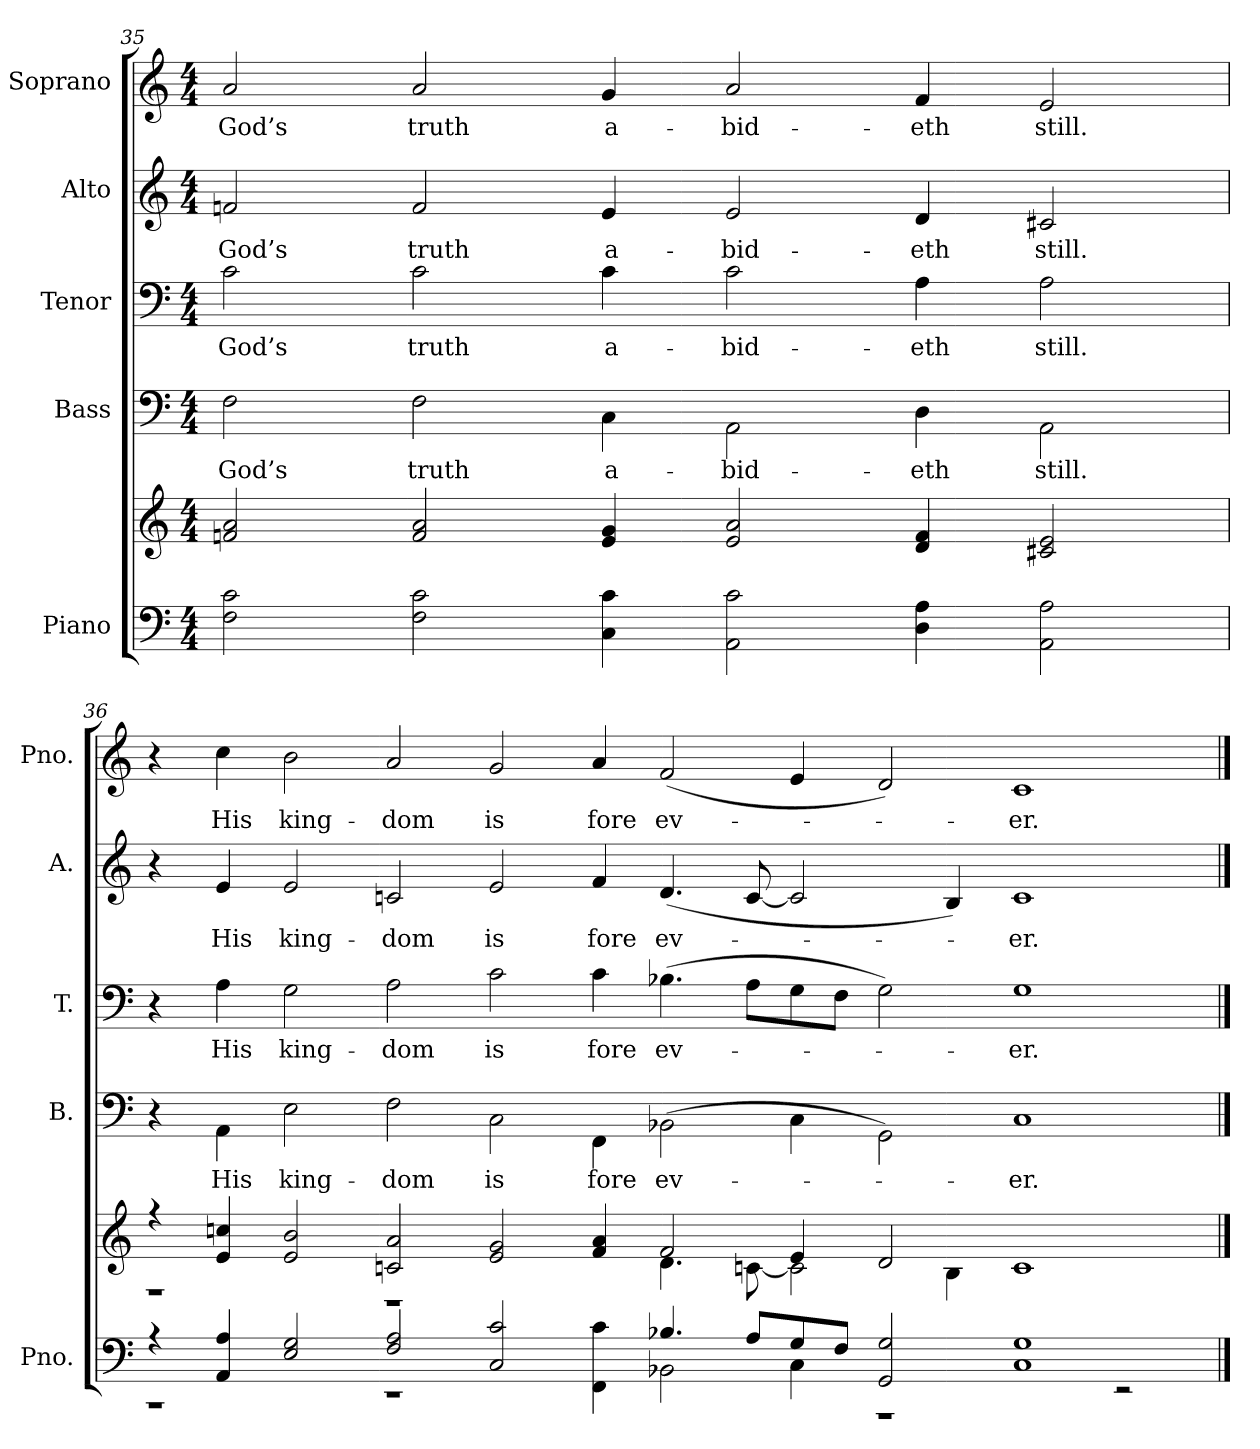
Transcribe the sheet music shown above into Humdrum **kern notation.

**kern	**kern	**kern	**text	**kern	**text	**kern	**text	**kern	**text
*part5	*part5	*part4	*part4	*part3	*part3	*part2	*part2	*part1	*part1
*staff6	*staff5	*staff4	*staff4	*staff3	*staff3	*staff2	*staff2	*staff1	*staff1
*I"Piano	*	*I"Bass	*	*I"Tenor	*	*I"Alto	*	*I"Soprano	*
*I'Pno.	*	*I'B.	*	*I'T.	*	*I'A.	*	*I'Pno.	*
*clefF4	*clefG2	*clefF4	*	*clefF4	*	*clefG2	*	*clefG2	*
*k[]	*k[]	*k[]	*	*k[]	*	*k[]	*	*k[]	*
*C:	*C:	*C:	*	*C:	*	*C:	*	*C:	*
*M4/4	*M4/4	*M4/4	*	*M4/4	*	*M4/4	*	*M4/4	*
=35	=35	=35	=35	=35	=35	=35	=35	=35	=35
!	!	!	!LO:LY:b:color=#000000	!	!	!	!	!	!
!	!	!	!	!	!LO:LY:b:color=#000000	!	!	!	!
!	!	!	!	!	!	!	!LO:LY:b:color=#000000	!	!
!	!	!	!	!	!	!	!	!	!LO:LY:b:color=#000000
2Fi\ 2ci	2fni/ 2ai	2Fi\	God’s	2ci\	God’s	2fni/	God’s	2ai/	God’s
!	!	!	!LO:LY:b:color=#000000	!	!	!	!	!	!
!	!	!	!	!	!LO:LY:b:color=#000000	!	!	!	!
!	!	!	!	!	!	!	!LO:LY:b:color=#000000	!	!
!	!	!	!	!	!	!	!	!	!LO:LY:b:color=#000000
2Fi\ 2ci	2fi/ 2ai	2Fi\	truth	2ci\	truth	2fi/	truth	2ai/	truth
!	!	!	!LO:LY:b:color=#000000	!	!	!	!	!	!
!	!	!	!	!	!LO:LY:b:color=#000000	!	!	!	!
!	!	!	!	!	!	!	!LO:LY:b:color=#000000	!	!
!	!	!	!	!	!	!	!	!	!LO:LY:b:color=#000000
4Ci\ 4ci	4ei/ 4gi	4Ci\	a-	4ci\	a-	4ei/	a-	4gi/	a-
!	!	!	!LO:LY:b:color=#000000	!	!	!	!	!	!
!	!	!	!	!	!LO:LY:b:color=#000000	!	!	!	!
!	!	!	!	!	!	!	!LO:LY:b:color=#000000	!	!
!	!	!	!	!	!	!	!	!	!LO:LY:b:color=#000000
2AAi\ 2ci	2ei/ 2ai	2AAi\	-bid-	2ci\	-bid-	2ei/	-bid-	2ai/	-bid-
!	!	!	!LO:LY:b:color=#000000	!	!	!	!	!	!
!	!	!	!	!	!LO:LY:b:color=#000000	!	!	!	!
!	!	!	!	!	!	!	!LO:LY:b:color=#000000	!	!
!	!	!	!	!	!	!	!	!	!LO:LY:b:color=#000000
4Di\ 4Ai	4di/ 4fi	4Di\	-eth	4Ai\	-eth	4di/	-eth	4fi/	-eth
!	!	!	!LO:LY:b:color=#000000	!	!	!	!	!	!
!	!	!	!	!	!LO:LY:b:color=#000000	!	!	!	!
!	!	!	!	!	!	!	!LO:LY:b:color=#000000	!	!
!	!	!	!	!	!	!	!	!	!LO:LY:b:color=#000000
2AAi\ 2Ai	2c#Xi/ 2ei	2AAi\	still.	2Ai\	still.	2c#Xi/	still.	2ei/	still.
!!LO:LB:g=z
=36	=36	=36	=36	=36	=36	=36	=36	=36	=36
*^	*^	*	*	*	*	*	*	*	*
4r	1r	4r	1r	4r	.	4r	.	4r	.	4r	.
!	!	!	!	!	!LO:LY:b:color=#000000	!	!	!	!	!	!
!	!	!	!	!	!	!	!LO:LY:b:color=#000000	!	!	!	!
!	!	!	!	!	!	!	!	!	!LO:LY:b:color=#000000	!	!
!	!	!	!	!	!	!	!	!	!	!	!LO:LY:b:color=#000000
4AAi/ 4Ai	.	4ei/ 4ccni	.	4AAi\	His	4Ai\	His	4ei/	His	4cci\	His
!	!	!	!	!	!LO:LY:b:color=#000000	!	!	!	!	!	!
!	!	!	!	!	!	!	!LO:LY:b:color=#000000	!	!	!	!
!	!	!	!	!	!	!	!	!	!LO:LY:b:color=#000000	!	!
!	!	!	!	!	!	!	!	!	!	!	!LO:LY:b:color=#000000
2Ei/ 2Gi	.	2ei/ 2bi	.	2Ei\	king-	2Gi\	king-	2ei/	king-	2bi\	king-
!	!	!	!	!	!LO:LY:b:color=#000000	!	!	!	!	!	!
!	!	!	!	!	!	!	!LO:LY:b:color=#000000	!	!	!	!
!	!	!	!	!	!	!	!	!	!LO:LY:b:color=#000000	!	!
!	!	!	!	!	!	!	!	!	!	!	!LO:LY:b:color=#000000
2Fi/ 2Ai	1r	2cni/ 2ai	1r	2Fi\	-dom	2Ai\	-dom	2cni/	-dom	2ai/	-dom
!	!	!	!	!	!LO:LY:b:color=#000000	!	!	!	!	!	!
!	!	!	!	!	!	!	!LO:LY:b:color=#000000	!	!	!	!
!	!	!	!	!	!	!	!	!	!LO:LY:b:color=#000000	!	!
!	!	!	!	!	!	!	!	!	!	!	!LO:LY:b:color=#000000
2Ci/ 2ci	.	2ei/ 2gi	.	2Ci\	is	2ci\	is	2ei/	is	2gi/	is
!	!	!	!	!	!LO:LY:b:color=#000000	!	!	!	!	!	!
!	!	!	!	!	!	!	!LO:LY:b:color=#000000	!	!	!	!
!	!	!	!	!	!	!	!	!	!LO:LY:b:color=#000000	!	!
!	!	!	!	!	!	!	!	!	!	!	!LO:LY:b:color=#000000
4FFi\ 4ci	4ryy	4fi/ 4ai	4ryy	4FFi\	fore	4ci\	fore	4fi/	fore	4ai/	fore
!	!	!	!	!	!LO:LY:b:color=#000000	!	!	!	!	!	!
!	!	!	!	!	!	!	!LO:LY:b:color=#000000	!	!	!	!
!	!	!	!	!	!	!	!	!	!LO:LY:b:color=#000000	!	!
!	!	!	!	!	!	!	!	!	!	!	!LO:LY:b:color=#000000
4.B-Xi/	2BB-Xi\	2fi/	4.di\	(2BB-Xi\	ev-	(4.B-Xi\	ev-	(4.di/	ev-	(2fi/	ev-
8Ai/L	.	.	[<8cni\	.	.	8Ai\L	.	[<8ci/	.	.	.
8Gi/	4Ci\	4ei/	2ci\]	4Ci\	.	8Gi\	.	2ci/]	.	4ei/	.
8Fi/J	.	.	.	.	.	8Fi\J	.	.	.	.	.
2GGi/ 2Gi	1r	2di/	.	2GGi\)	.	2Gi\)	.	.	.	2di/)	.
.	.	.	4Bi\	.	.	.	.	4Bi/)	.	.	.
!	!	!	!	!	!LO:LY:b:color=#000000	!	!	!	!	!	!
!	!	!	!	!	!	!	!LO:LY:b:color=#000000	!	!	!	!
!	!	!	!	!	!	!	!	!	!LO:LY:b:color=#000000	!	!
!	!	!	!	!	!	!	!	!	!	!	!LO:LY:b:color=#000000
1Ci 1Gi	.	1ci	1ryy	1Ci	-er.	1Gi	-er.	1ci	-er.	1ci	-er.
.	2r	.	.	.	.	.	.	.	.	.	.
*v	*v	*	*	*	*	*	*	*	*	*	*
*	*v	*v	*	*	*	*	*	*	*	*
==	==	==	==	==	==	==	==	==	==
*-	*-	*-	*-	*-	*-	*-	*-	*-	*-
